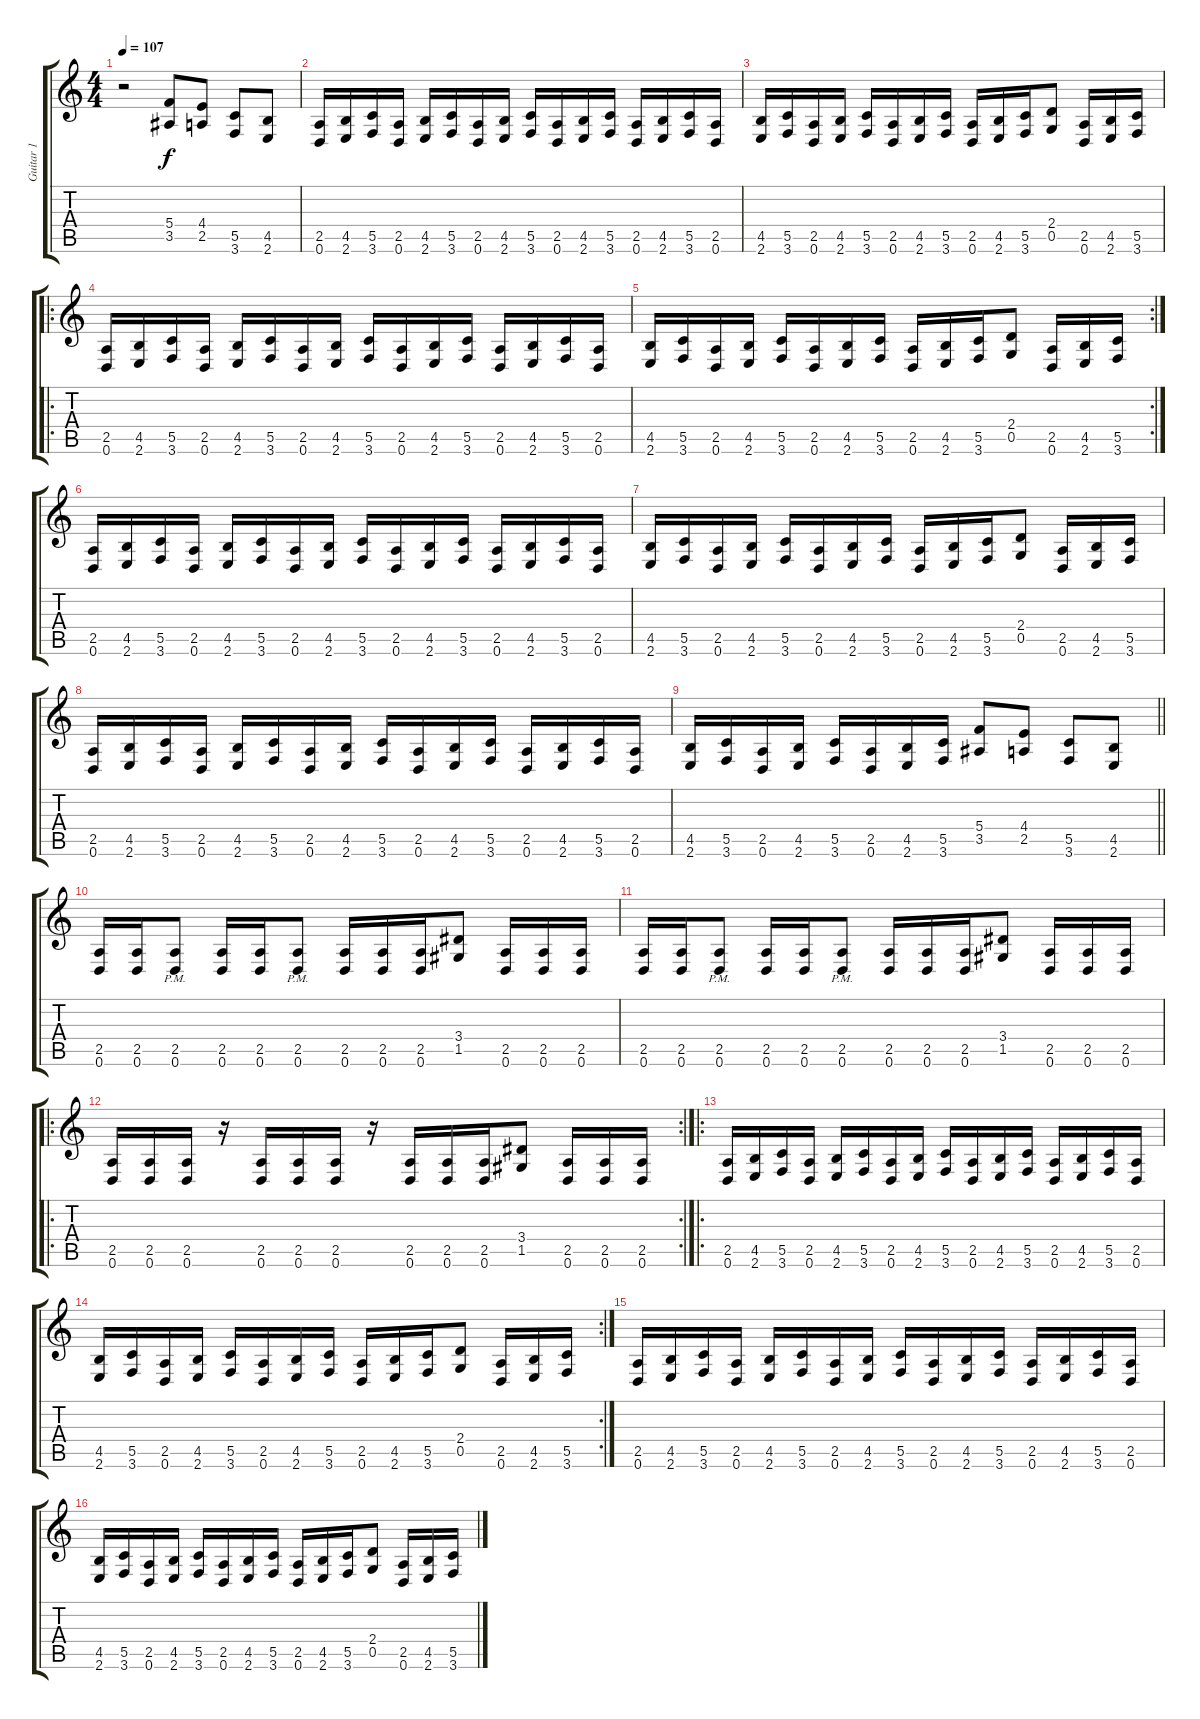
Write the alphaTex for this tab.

\track ("Guitar 1" "Guitar 1") {instrument distortionguitar}
\staff {score tabs}
\tuning (D4 A3 F3 C3 G2 D2) {hide}
\ts (4 4)
\tempo 107
\clef g2
\ks c
r.2{dy f instrument distortionguitar} (5.4 3.5).8 (4.4 2.5).8 (5.5 3.6).8 (4.5 2.6).8 |
(2.5 0.6).16 (4.5 2.6).16 (5.5 3.6).16 (2.5 0.6).16 (4.5 2.6).16 (5.5 3.6).16 (2.5 0.6).16 (4.5 2.6).16 (5.5 3.6).16 (2.5 0.6).16 (4.5 2.6).16 (5.5 3.6).16 (2.5 0.6).16 (4.5 2.6).16 (5.5 3.6).16 (2.5 0.6).16 |
(4.5 2.6).16 (5.5 3.6).16 (2.5 0.6).16 (4.5 2.6).16 (5.5 3.6).16 (2.5 0.6).16 (4.5 2.6).16 (5.5 3.6).16 (2.5 0.6).16 (4.5 2.6).16 (5.5 3.6).16 (2.4 0.5).8 (2.5 0.6).16 (4.5 2.6).16 (5.5 3.6).16 |
\ro
(2.5 0.6).16 (4.5 2.6).16 (5.5 3.6).16 (2.5 0.6).16 (4.5 2.6).16 (5.5 3.6).16 (2.5 0.6).16 (4.5 2.6).16 (5.5 3.6).16 (2.5 0.6).16 (4.5 2.6).16 (5.5 3.6).16 (2.5 0.6).16 (4.5 2.6).16 (5.5 3.6).16 (2.5 0.6).16 |
\rc 2
(4.5 2.6).16 (5.5 3.6).16 (2.5 0.6).16 (4.5 2.6).16 (5.5 3.6).16 (2.5 0.6).16 (4.5 2.6).16 (5.5 3.6).16 (2.5 0.6).16 (4.5 2.6).16 (5.5 3.6).16 (2.4 0.5).8 (2.5 0.6).16 (4.5 2.6).16 (5.5 3.6).16 |
(2.5 0.6).16 (4.5 2.6).16 (5.5 3.6).16 (2.5 0.6).16 (4.5 2.6).16 (5.5 3.6).16 (2.5 0.6).16 (4.5 2.6).16 (5.5 3.6).16 (2.5 0.6).16 (4.5 2.6).16 (5.5 3.6).16 (2.5 0.6).16 (4.5 2.6).16 (5.5 3.6).16 (2.5 0.6).16 |
(4.5 2.6).16 (5.5 3.6).16 (2.5 0.6).16 (4.5 2.6).16 (5.5 3.6).16 (2.5 0.6).16 (4.5 2.6).16 (5.5 3.6).16 (2.5 0.6).16 (4.5 2.6).16 (5.5 3.6).16 (2.4 0.5).8 (2.5 0.6).16 (4.5 2.6).16 (5.5 3.6).16 |
(2.5 0.6).16 (4.5 2.6).16 (5.5 3.6).16 (2.5 0.6).16 (4.5 2.6).16 (5.5 3.6).16 (2.5 0.6).16 (4.5 2.6).16 (5.5 3.6).16 (2.5 0.6).16 (4.5 2.6).16 (5.5 3.6).16 (2.5 0.6).16 (4.5 2.6).16 (5.5 3.6).16 (2.5 0.6).16 |
\barLineRight lightlight
(4.5 2.6).16 (5.5 3.6).16 (2.5 0.6).16 (4.5 2.6).16 (5.5 3.6).16 (2.5 0.6).16 (4.5 2.6).16 (5.5 3.6).16 (5.4 3.5).8 (4.4 2.5).8 (5.5 3.6).8 (4.5 2.6).8 |
(2.5 0.6).16 (2.5 0.6).16 (2.5{pm} 0.6{pm}).8 (2.5 0.6).16 (2.5 0.6).16 (2.5{pm} 0.6{pm}).8 (2.5 0.6).16 (2.5 0.6).16 (2.5 0.6).16 (3.4 1.5).8 (2.5 0.6).16 (2.5 0.6).16 (2.5 0.6).16 |
(2.5 0.6).16 (2.5 0.6).16 (2.5{pm} 0.6{pm}).8 (2.5 0.6).16 (2.5 0.6).16 (2.5{pm} 0.6{pm}).8 (2.5 0.6).16 (2.5 0.6).16 (2.5 0.6).16 (3.4 1.5).8 (2.5 0.6).16 (2.5 0.6).16 (2.5 0.6).16 |
\ro
\rc 2
(2.5 0.6).16 (2.5 0.6).16 (2.5 0.6).16 r.16 (2.5 0.6).16 (2.5 0.6).16 (2.5 0.6).16 r.16 (2.5 0.6).16 (2.5 0.6).16 (2.5 0.6).16 (3.4 1.5).8 (2.5 0.6).16 (2.5 0.6).16 (2.5 0.6).16 |
\ro
(2.5 0.6).16 (4.5 2.6).16 (5.5 3.6).16 (2.5 0.6).16 (4.5 2.6).16 (5.5 3.6).16 (2.5 0.6).16 (4.5 2.6).16 (5.5 3.6).16 (2.5 0.6).16 (4.5 2.6).16 (5.5 3.6).16 (2.5 0.6).16 (4.5 2.6).16 (5.5 3.6).16 (2.5 0.6).16 |
\rc 2
(4.5 2.6).16 (5.5 3.6).16 (2.5 0.6).16 (4.5 2.6).16 (5.5 3.6).16 (2.5 0.6).16 (4.5 2.6).16 (5.5 3.6).16 (2.5 0.6).16 (4.5 2.6).16 (5.5 3.6).16 (2.4 0.5).8 (2.5 0.6).16 (4.5 2.6).16 (5.5 3.6).16 |
(2.5 0.6).16 (4.5 2.6).16 (5.5 3.6).16 (2.5 0.6).16 (4.5 2.6).16 (5.5 3.6).16 (2.5 0.6).16 (4.5 2.6).16 (5.5 3.6).16 (2.5 0.6).16 (4.5 2.6).16 (5.5 3.6).16 (2.5 0.6).16 (4.5 2.6).16 (5.5 3.6).16 (2.5 0.6).16 |
(4.5 2.6).16 (5.5 3.6).16 (2.5 0.6).16 (4.5 2.6).16 (5.5 3.6).16 (2.5 0.6).16 (4.5 2.6).16 (5.5 3.6).16 (2.5 0.6).16 (4.5 2.6).16 (5.5 3.6).16 (2.4 0.5).8 (2.5 0.6).16 (4.5 2.6).16 (5.5 3.6).16
